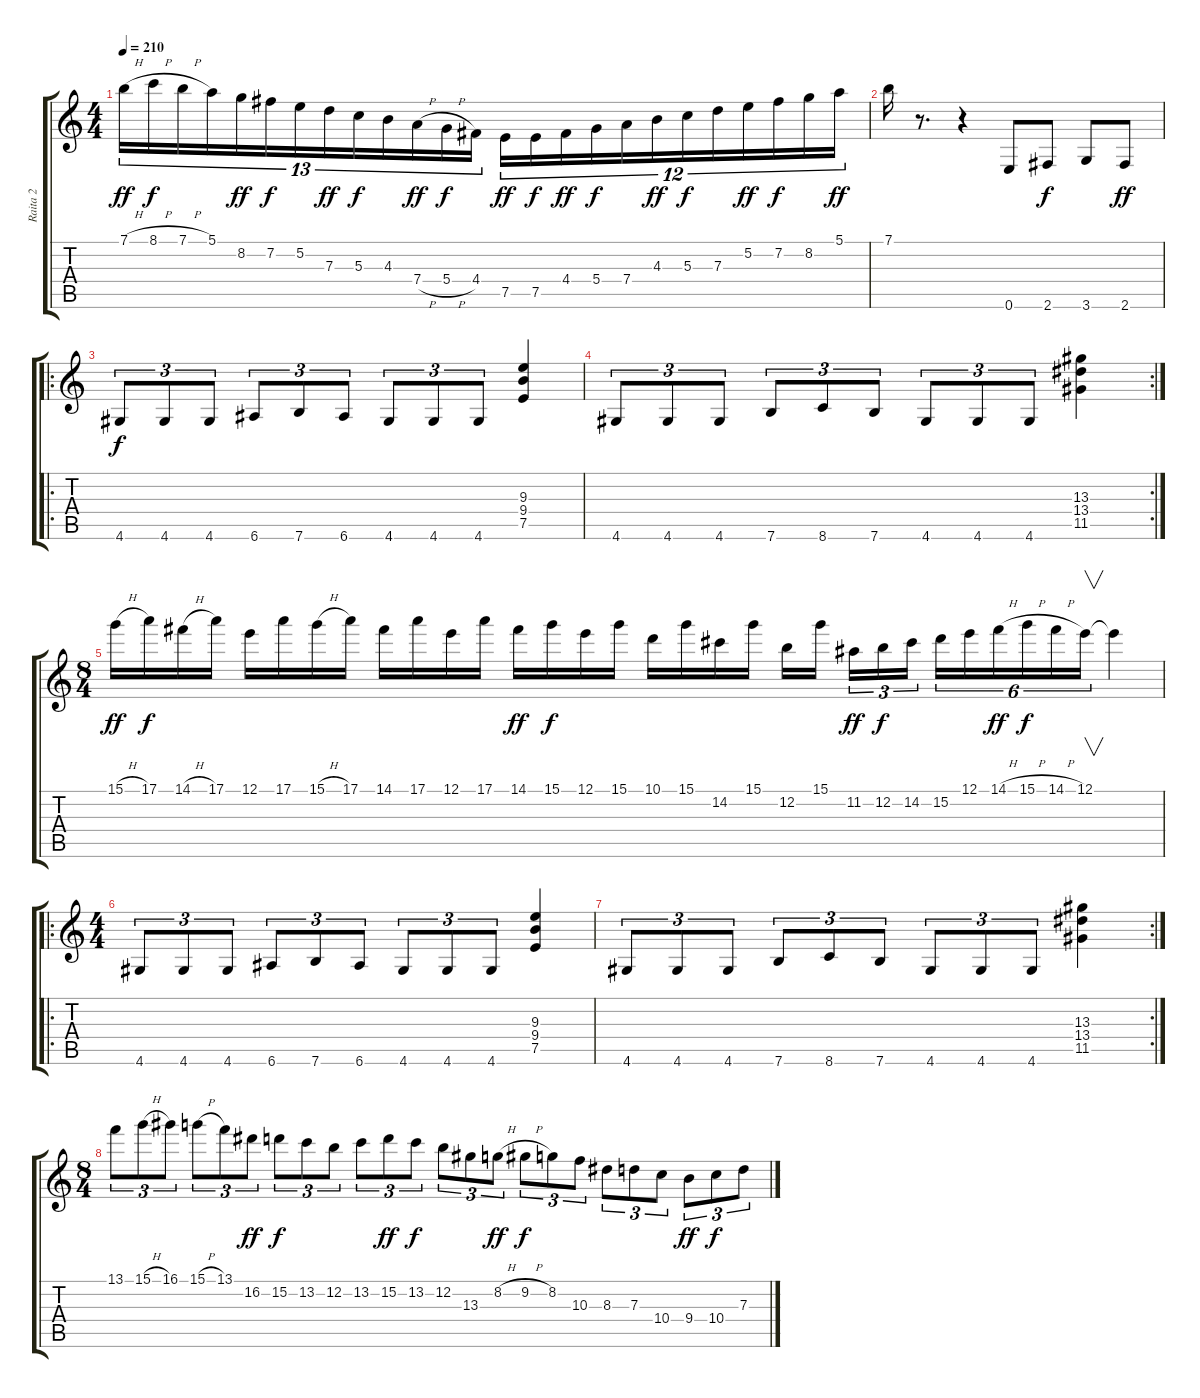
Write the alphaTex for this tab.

\track ("Raita 2" "Raita 2") {instrument fretlessbass}
\staff {score tabs}
\tuning (E4 B3 G3 D3 A2 E2) {hide}
\ts (4 4)
\tempo 210
\clef g2
\ks c
7.1{h}.16{tu (13 8) dy ff} 8.1{h}.16{tu (13 8) dy f} 7.1{h}.16{tu (13 8)} 5.1.16{tu (13 8)} 8.2.16{tu (13 8) dy ff} 7.2.16{tu (13 8) dy f} 5.2.16{tu (13 8)} 7.3.16{tu (13 8) dy ff} 5.3.16{tu (13 8) dy f} 4.3.16{tu (13 8)} 7.4{h}.16{tu (13 8) dy ff} 5.4{h}.16{tu (13 8) dy f} 4.4.16{tu (13 8)} 7.5.16{tu (12 8) dy ff} 7.5.16{tu (12 8) dy f} 4.4.16{tu (12 8) dy ff} 5.4.16{tu (12 8) dy f} 7.4.16{tu (12 8)} 4.3.16{tu (12 8) dy ff} 5.3.16{tu (12 8) dy f} 7.3.16{tu (12 8)} 5.2.16{tu (12 8) dy ff} 7.2.16{tu (12 8) dy f} 8.2.16{tu (12 8)} 5.1.16{tu (12 8) dy ff} |
7.1.16 r.8{d} r.4 0.6.8 2.6.8{dy f} 3.6.8 2.6.8{dy ff} |
\ro
4.6.8{tu (3 2) dy f} 4.6.8{tu (3 2)} 4.6.8{tu (3 2)} 6.6.8{tu (3 2)} 7.6.8{tu (3 2)} 6.6.8{tu (3 2)} 4.6.8{tu (3 2)} 4.6.8{tu (3 2)} 4.6.8{tu (3 2)} (9.3 9.4 7.5).4 |
\rc 2
4.6.8{tu (3 2)} 4.6.8{tu (3 2)} 4.6.8{tu (3 2)} 7.6.8{tu (3 2)} 8.6.8{tu (3 2)} 7.6.8{tu (3 2)} 4.6.8{tu (3 2)} 4.6.8{tu (3 2)} 4.6.8{tu (3 2)} (13.3 13.4 11.5).4 |
\ts (8 4)
15.1{h}.16{dy ff} 17.1.16{dy f} 14.1{h}.16 17.1.16 12.1.16 17.1.16 15.1{h}.16 17.1.16 14.1.16 17.1.16 12.1.16 17.1.16 14.1.16{dy ff} 15.1.16{dy f} 12.1.16 15.1.16 10.1.16 15.1.16 14.2.16 15.1.16 12.2.16 15.1.16 11.2.16{tu (3 2) dy ff} 12.2.16{tu (3 2) dy f} 14.2.16{tu (3 2)} 15.2.16{tu (6 4)} 12.1.16{tu (6 4)} 14.1{h}.16{tu (6 4) dy ff} 15.1{h}.16{tu (6 4) dy f} 14.1{h}.16{tu (6 4)} 12.1.16{v tu (6 4)} 12.1{t}.4 |
\ro
\ts (4 4)
4.6.8{tu (3 2)} 4.6.8{tu (3 2)} 4.6.8{tu (3 2)} 6.6.8{tu (3 2)} 7.6.8{tu (3 2)} 6.6.8{tu (3 2)} 4.6.8{tu (3 2)} 4.6.8{tu (3 2)} 4.6.8{tu (3 2)} (9.3 9.4 7.5).4 |
\rc 2
4.6.8{tu (3 2)} 4.6.8{tu (3 2)} 4.6.8{tu (3 2)} 7.6.8{tu (3 2)} 8.6.8{tu (3 2)} 7.6.8{tu (3 2)} 4.6.8{tu (3 2)} 4.6.8{tu (3 2)} 4.6.8{tu (3 2)} (13.3 13.4 11.5).4 |
\ts (8 4)
13.1.8{tu (3 2)} 15.1{h}.8{tu (3 2)} 16.1.8{tu (3 2)} 15.1{h}.8{tu (3 2)} 13.1.8{tu (3 2)} 16.2.8{tu (3 2) dy ff} 15.2.8{tu (3 2) dy f} 13.2.8{tu (3 2)} 12.2.8{tu (3 2)} 13.2.8{tu (3 2)} 15.2.8{tu (3 2) dy ff} 13.2.8{tu (3 2) dy f} 12.2.8{tu (3 2)} 13.3.8{tu (3 2)} 8.2{h}.8{tu (3 2) dy ff} 9.2{h}.8{tu (3 2) dy f} 8.2.8{tu (3 2)} 10.3.8{tu (3 2)} 8.3.8{tu (3 2)} 7.3.8{tu (3 2)} 10.4.8{tu (3 2)} 9.4.8{tu (3 2) dy ff} 10.4.8{tu (3 2) dy f} 7.3.8{tu (3 2)}
